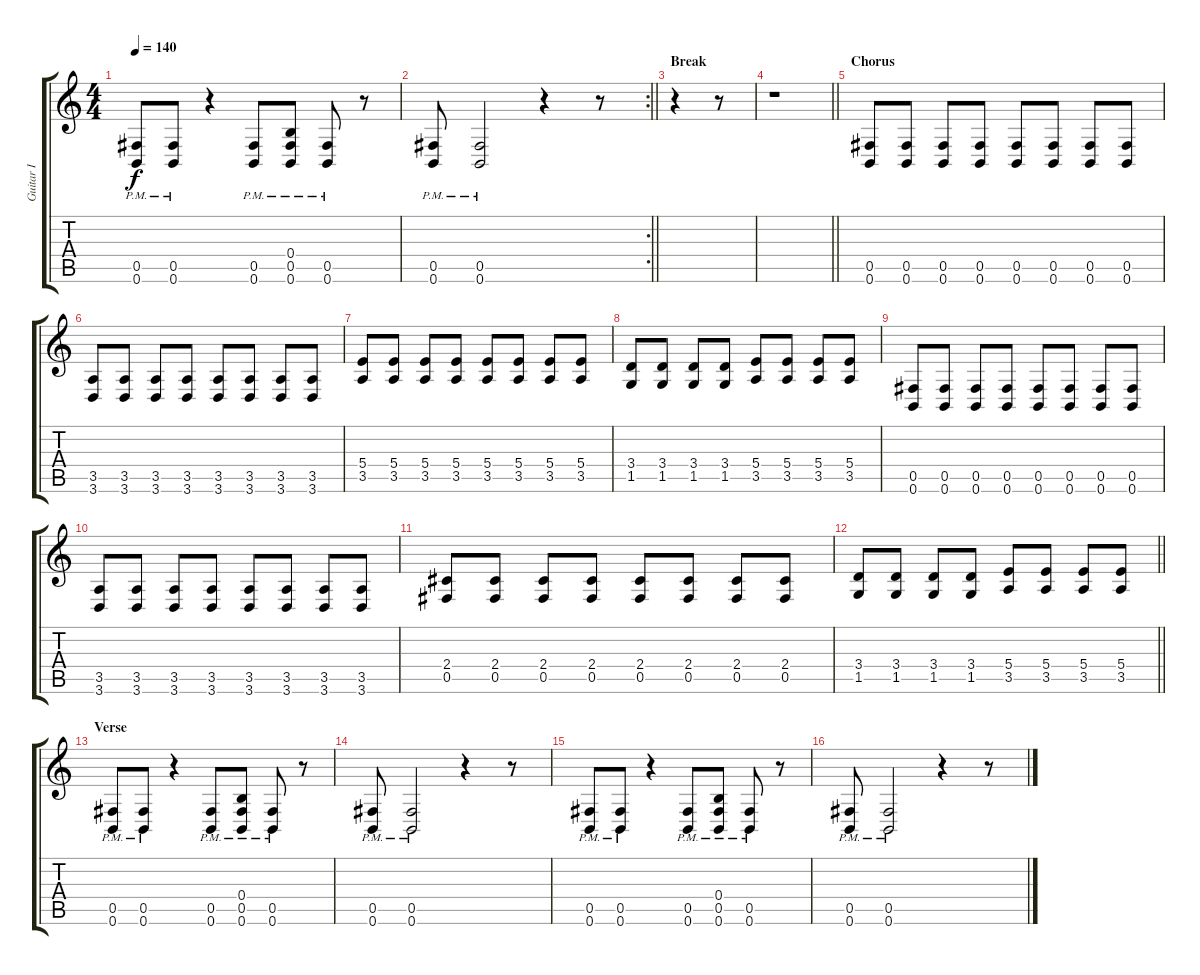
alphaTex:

\track ("Guitar I" "Guitar I") {instrument distortionguitar}
\staff {score tabs}
\tuning (Db4 Ab3 E3 B2 Gb2 B1) {hide}
\ts (4 4)
\tempo 140
\clef g2
\ks c
(0.5{pm} 0.6{pm}).8{dy f} (0.5{pm} 0.6{pm}).8 r.4 (0.5{pm} 0.6{pm}).8 (0.4{pm} 0.5{pm} 0.6{pm}).8 (0.5{pm} 0.6{pm}).8 r.8 |
\rc 2
\barLineRight lightlight
(0.5{pm} 0.6{pm}).8 (0.5{pm} 0.6{pm}).2 r.4 r.8 |
\section ("" "Break")
r.4 r.8 |
\barLineRight lightlight
r.1 |
\section ("" "Chorus")
(0.5 0.6).8 (0.5 0.6).8 (0.5 0.6).8 (0.5 0.6).8 (0.5 0.6).8 (0.5 0.6).8 (0.5 0.6).8 (0.5 0.6).8 |
(3.5 3.6).8 (3.5 3.6).8 (3.5 3.6).8 (3.5 3.6).8 (3.5 3.6).8 (3.5 3.6).8 (3.5 3.6).8 (3.5 3.6).8 |
(5.4 3.5).8 (5.4 3.5).8 (5.4 3.5).8 (5.4 3.5).8 (5.4 3.5).8 (5.4 3.5).8 (5.4 3.5).8 (5.4 3.5).8 |
(3.4 1.5).8 (3.4 1.5).8 (3.4 1.5).8 (3.4 1.5).8 (5.4 3.5).8 (5.4 3.5).8 (5.4 3.5).8 (5.4 3.5).8 |
(0.5 0.6).8 (0.5 0.6).8 (0.5 0.6).8 (0.5 0.6).8 (0.5 0.6).8 (0.5 0.6).8 (0.5 0.6).8 (0.5 0.6).8 |
(3.5 3.6).8 (3.5 3.6).8 (3.5 3.6).8 (3.5 3.6).8 (3.5 3.6).8 (3.5 3.6).8 (3.5 3.6).8 (3.5 3.6).8 |
(2.4 0.5).8 (2.4 0.5).8 (2.4 0.5).8 (2.4 0.5).8 (2.4 0.5).8 (2.4 0.5).8 (2.4 0.5).8 (2.4 0.5).8 |
\barLineRight lightlight
(3.4 1.5).8 (3.4 1.5).8 (3.4 1.5).8 (3.4 1.5).8 (5.4 3.5).8 (5.4 3.5).8 (5.4 3.5).8 (5.4 3.5).8 |
\section ("" "Verse")
(0.5{pm} 0.6{pm}).8 (0.5{pm} 0.6{pm}).8 r.4 (0.5{pm} 0.6{pm}).8 (0.4{pm} 0.5{pm} 0.6{pm}).8 (0.5{pm} 0.6{pm}).8 r.8 |
(0.5{pm} 0.6{pm}).8 (0.5{pm} 0.6{pm}).2 r.4 r.8 |
(0.5{pm} 0.6{pm}).8 (0.5{pm} 0.6{pm}).8 r.4 (0.5{pm} 0.6{pm}).8 (0.4{pm} 0.5{pm} 0.6{pm}).8 (0.5{pm} 0.6{pm}).8 r.8 |
(0.5{pm} 0.6{pm}).8 (0.5{pm} 0.6{pm}).2 r.4 r.8
